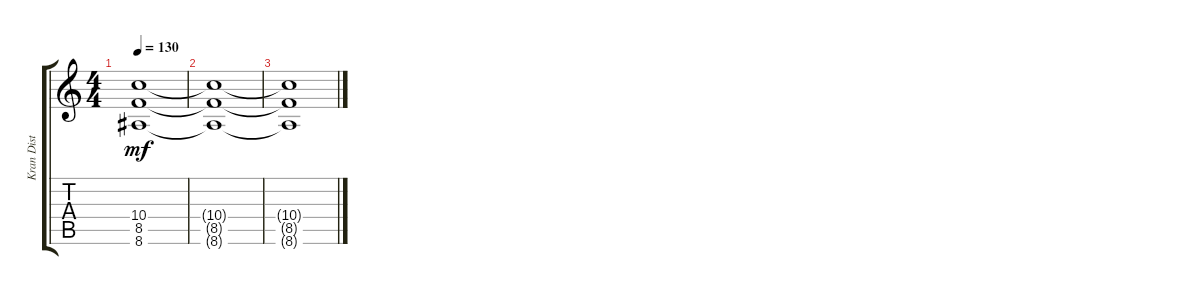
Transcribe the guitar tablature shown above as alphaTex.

\track ("Kran Dist" "Kran Dist") {instrument overdrivenguitar}
\staff {score tabs}
\tuning (E4 B3 G3 D3 A2 D2) {hide}
\ts (4 4)
\tempo 130
\clef g2
\ks c
(10.4 8.5 8.6).1{dy mf} |
(10.4{t} 8.5{t} 8.6{t}).1 |
(10.4{t} 8.5{t} 8.6{t}).1
